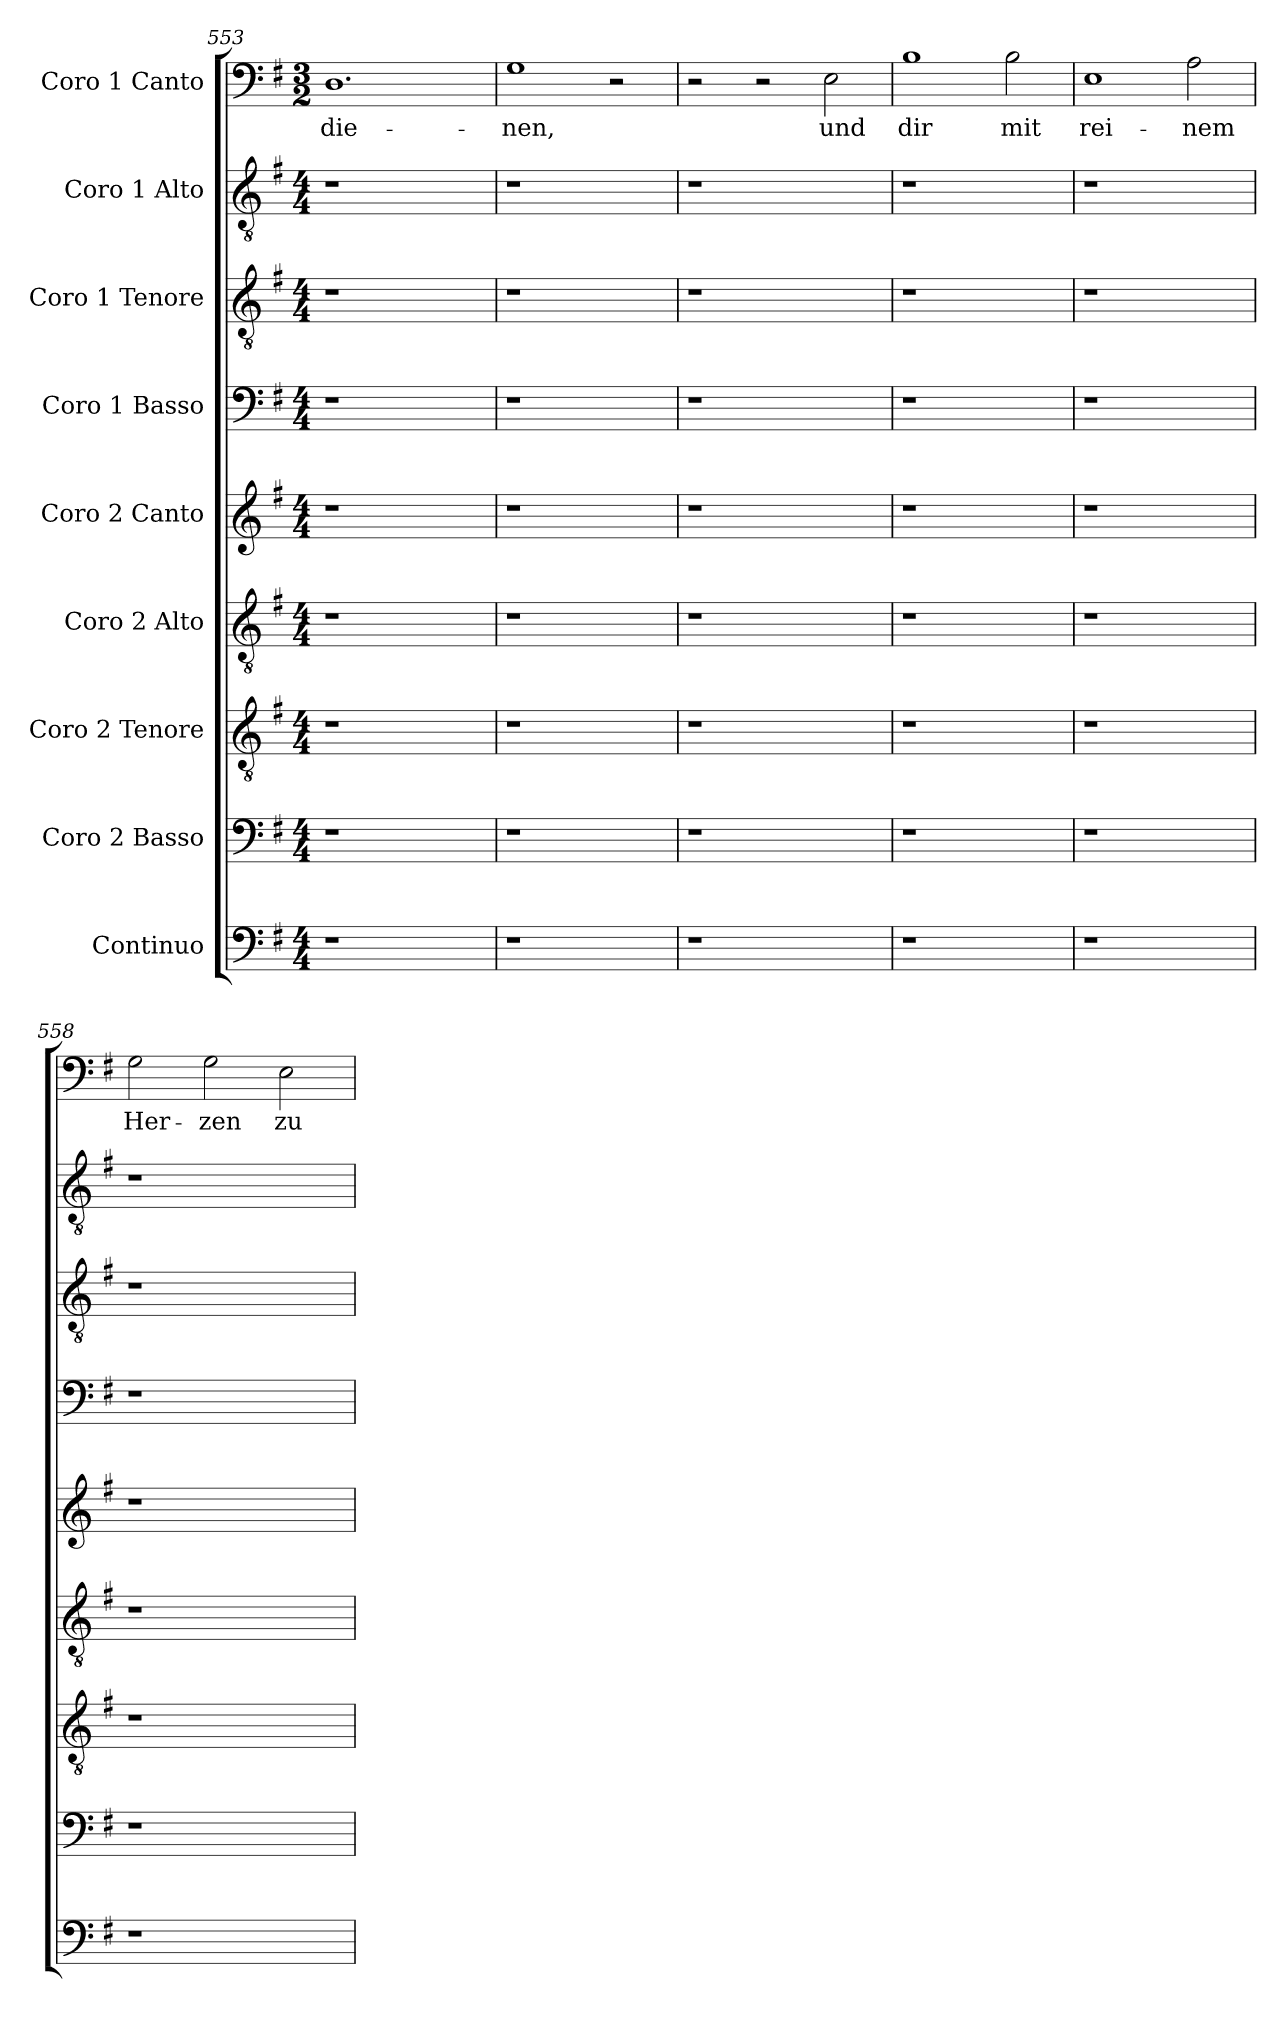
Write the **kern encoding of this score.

**kern	**kern	**kern	**kern	**kern	**kern	**kern	**kern	**kern	**text
*part9	*part8	*part7	*part6	*part5	*part4	*part3	*part2	*part1	*part1
*staff9	*staff8	*staff7	*staff6	*staff5	*staff4	*staff3	*staff2	*staff1	*staff1
*I"Continuo	*I"Coro 2  Basso	*I"Coro 2  Tenore	*I"Coro 2  Alto	*I"Coro 2  Canto	*I"Coro 1  Basso	*I"Coro 1  Tenore	*I"Coro 1  Alto	*I"Coro 1  Canto	*
*clefF4	*clefF4	*clefGv2	*clefGv2	*clefG2	*clefF4	*clefGv2	*clefGv2	*clefF4	*
*k[f#]	*k[f#]	*k[f#]	*k[f#]	*k[f#]	*k[f#]	*k[f#]	*k[f#]	*k[f#]	*
*G:	*G:	*G:	*G:	*G:	*G:	*G:	*G:	*G:	*
*M4/4	*M4/4	*M4/4	*M4/4	*M4/4	*M4/4	*M4/4	*M4/4	*M3/2	*
=553	=553	=553	=553	=553	=553	=553	=553	=553	=553
!	!	!	!	!	!	!	!	!	!LO:LY:b:cj
1r	1r	1r	1r	1r	1r	1r	1r	1.D	die-
2ryy	2ryy	2ryy	2ryy	2ryy	2ryy	2ryy	2ryy	.	.
=554	=554	=554	=554	=554	=554	=554	=554	=554	=554
!	!	!	!	!	!	!	!	!	!LO:LY:b:cj
1r	1r	1r	1r	1r	1r	1r	1r	1G	-nen,
2ryy	2ryy	2ryy	2ryy	2ryy	2ryy	2ryy	2ryy	2r	.
=555	=555	=555	=555	=555	=555	=555	=555	=555	=555
1r	1r	1r	1r	1r	1r	1r	1r	2r	.
.	.	.	.	.	.	.	.	2r	.
!	!	!	!	!	!	!	!	!	!LO:LY:b:cj
2ryy	2ryy	2ryy	2ryy	2ryy	2ryy	2ryy	2ryy	2E\	und
!!LO:PB:g=z
=556	=556	=556	=556	=556	=556	=556	=556	=556	=556
!	!	!	!	!	!	!	!	!	!LO:LY:b:cj
1r	1r	1r	1r	1r	1r	1r	1r	1B	dir
!	!	!	!	!	!	!	!	!	!LO:LY:b:cj
2ryy	2ryy	2ryy	2ryy	2ryy	2ryy	2ryy	2ryy	2B\	mit
=557	=557	=557	=557	=557	=557	=557	=557	=557	=557
!	!	!	!	!	!	!	!	!	!LO:LY:b:cj
1r	1r	1r	1r	1r	1r	1r	1r	1E	rei-
!	!	!	!	!	!	!	!	!	!LO:LY:b:cj
2ryy	2ryy	2ryy	2ryy	2ryy	2ryy	2ryy	2ryy	2A\	-nem
=558	=558	=558	=558	=558	=558	=558	=558	=558	=558
!	!	!	!	!	!	!	!	!	!LO:LY:b:cj
1r	1r	1r	1r	1r	1r	1r	1r	2G\	Her-
!	!	!	!	!	!	!	!	!	!LO:LY:b:cj
.	.	.	.	.	.	.	.	2G\	-zen
!	!	!	!	!	!	!	!	!	!LO:LY:b:cj
2ryy	2ryy	2ryy	2ryy	2ryy	2ryy	2ryy	2ryy	2E\	zu
=	=	=	=	=	=	=	=	=	=
*-	*-	*-	*-	*-	*-	*-	*-	*-	*-
